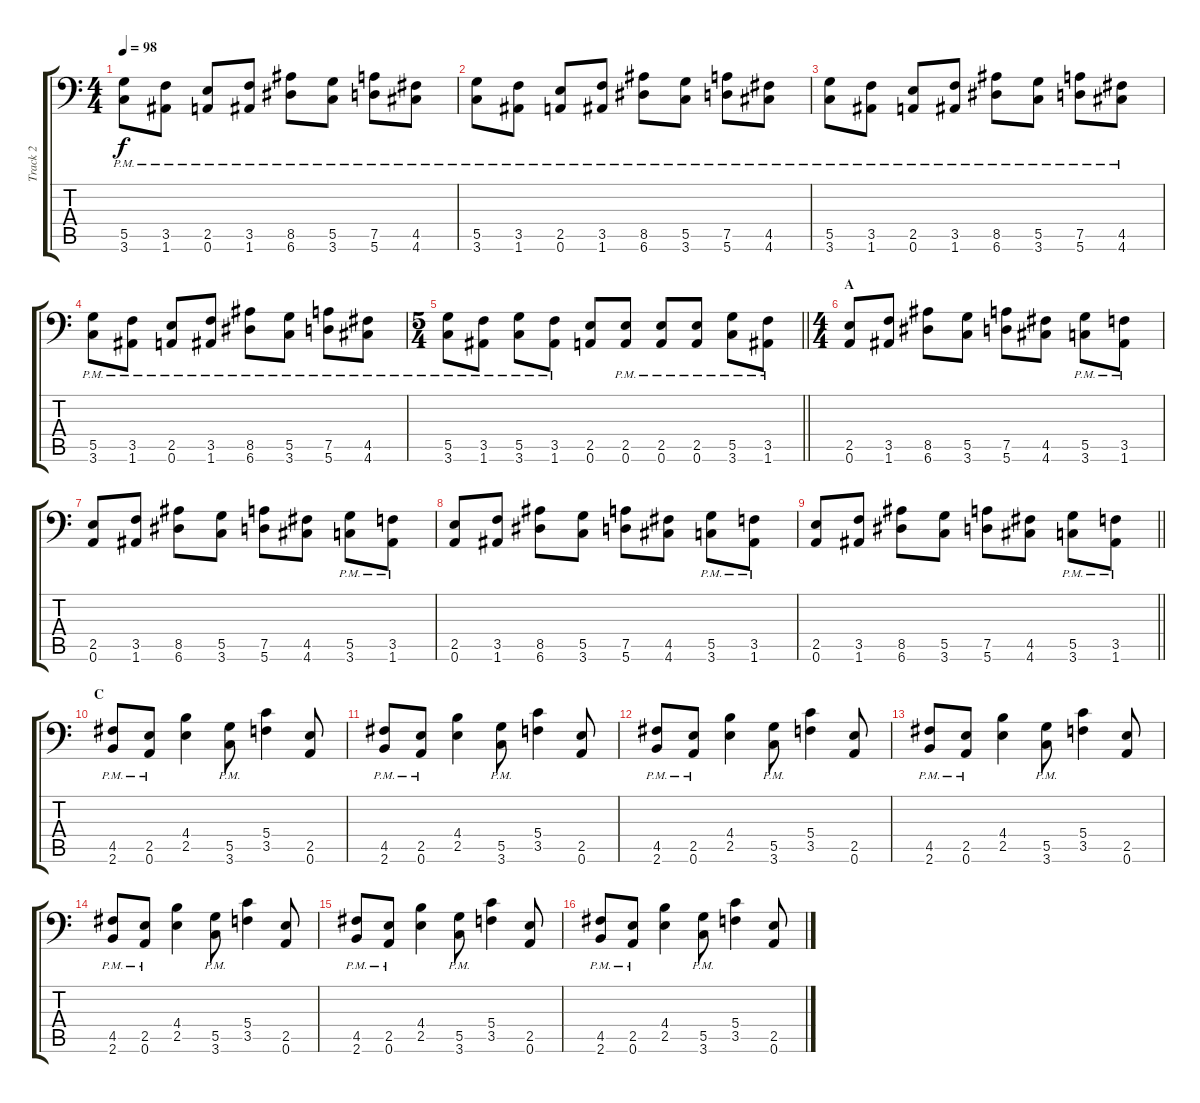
\track ("Track 2" "Track 2") {instrument distortionguitar}
\staff {score tabs}
\tuning (A3 E3 C3 G2 D2 A1) {hide}
\ts (4 4)
\tempo 98
\clef f4
\ks c
(5.5{pm} 3.6{pm}).8{dy f} (3.5{pm} 1.6{pm}).8 (2.5{pm} 0.6{pm}).8 (3.5{pm} 1.6{pm}).8 (8.5{pm} 6.6{pm}).8 (5.5{pm} 3.6{pm}).8 (7.5{pm} 5.6{pm}).8 (4.5{pm} 4.6{pm}).8 |
(5.5{pm} 3.6{pm}).8 (3.5{pm} 1.6{pm}).8 (2.5{pm} 0.6{pm}).8 (3.5{pm} 1.6{pm}).8 (8.5{pm} 6.6{pm}).8 (5.5{pm} 3.6{pm}).8 (7.5{pm} 5.6{pm}).8 (4.5{pm} 4.6{pm}).8 |
(5.5{pm} 3.6{pm}).8 (3.5{pm} 1.6{pm}).8 (2.5{pm} 0.6{pm}).8 (3.5{pm} 1.6{pm}).8 (8.5{pm} 6.6{pm}).8 (5.5{pm} 3.6{pm}).8 (7.5{pm} 5.6{pm}).8 (4.5{pm} 4.6{pm}).8 |
(5.5{pm} 3.6{pm}).8 (3.5{pm} 1.6{pm}).8 (2.5{pm} 0.6{pm}).8 (3.5{pm} 1.6{pm}).8 (8.5{pm} 6.6{pm}).8 (5.5{pm} 3.6{pm}).8 (7.5{pm} 5.6{pm}).8 (4.5{pm} 4.6{pm}).8 |
\ts (5 4)
\barLineRight lightlight
(5.5{pm} 3.6{pm}).8 (3.5{pm} 1.6{pm}).8 (5.5{pm} 3.6{pm}).8 (3.5{pm} 1.6{pm}).8 (2.5 0.6).8 (2.5{pm} 0.6{pm}).8 (2.5{pm} 0.6{pm}).8 (2.5{pm} 0.6{pm}).8 (5.5{pm} 3.6{pm}).8 (3.5{pm} 1.6{pm}).8 |
\ts (4 4)
\section ("" "A")
(2.5 0.6).8 (3.5 1.6).8 (8.5 6.6).8 (5.5 3.6).8 (7.5 5.6).8 (4.5 4.6).8 (5.5{pm} 3.6{pm}).8 (3.5{pm} 1.6{pm}).8 |
(2.5 0.6).8 (3.5 1.6).8 (8.5 6.6).8 (5.5 3.6).8 (7.5 5.6).8 (4.5 4.6).8 (5.5{pm} 3.6{pm}).8 (3.5{pm} 1.6{pm}).8 |
(2.5 0.6).8 (3.5 1.6).8 (8.5 6.6).8 (5.5 3.6).8 (7.5 5.6).8 (4.5 4.6).8 (5.5{pm} 3.6{pm}).8 (3.5{pm} 1.6{pm}).8 |
\barLineRight lightlight
(2.5 0.6).8 (3.5 1.6).8 (8.5 6.6).8 (5.5 3.6).8 (7.5 5.6).8 (4.5 4.6).8 (5.5{pm} 3.6{pm}).8 (3.5{pm} 1.6{pm}).8 |
\section ("" "C")
(4.5{pm} 2.6{pm}).8 (2.5{pm} 0.6{pm}).8 (4.4 2.5).4 (5.5{pm} 3.6{pm}).8 (5.4 3.5).4 (2.5 0.6).8 |
(4.5{pm} 2.6{pm}).8 (2.5{pm} 0.6{pm}).8 (4.4 2.5).4 (5.5{pm} 3.6{pm}).8 (5.4 3.5).4 (2.5 0.6).8 |
(4.5{pm} 2.6{pm}).8 (2.5{pm} 0.6{pm}).8 (4.4 2.5).4 (5.5{pm} 3.6{pm}).8 (5.4 3.5).4 (2.5 0.6).8 |
(4.5{pm} 2.6{pm}).8 (2.5{pm} 0.6{pm}).8 (4.4 2.5).4 (5.5{pm} 3.6{pm}).8 (5.4 3.5).4 (2.5 0.6).8 |
(4.5{pm} 2.6{pm}).8 (2.5{pm} 0.6{pm}).8 (4.4 2.5).4 (5.5{pm} 3.6{pm}).8 (5.4 3.5).4 (2.5 0.6).8 |
(4.5{pm} 2.6{pm}).8 (2.5{pm} 0.6{pm}).8 (4.4 2.5).4 (5.5{pm} 3.6{pm}).8 (5.4 3.5).4 (2.5 0.6).8 |
(4.5{pm} 2.6{pm}).8 (2.5{pm} 0.6{pm}).8 (4.4 2.5).4 (5.5{pm} 3.6{pm}).8 (5.4 3.5).4 (2.5 0.6).8
